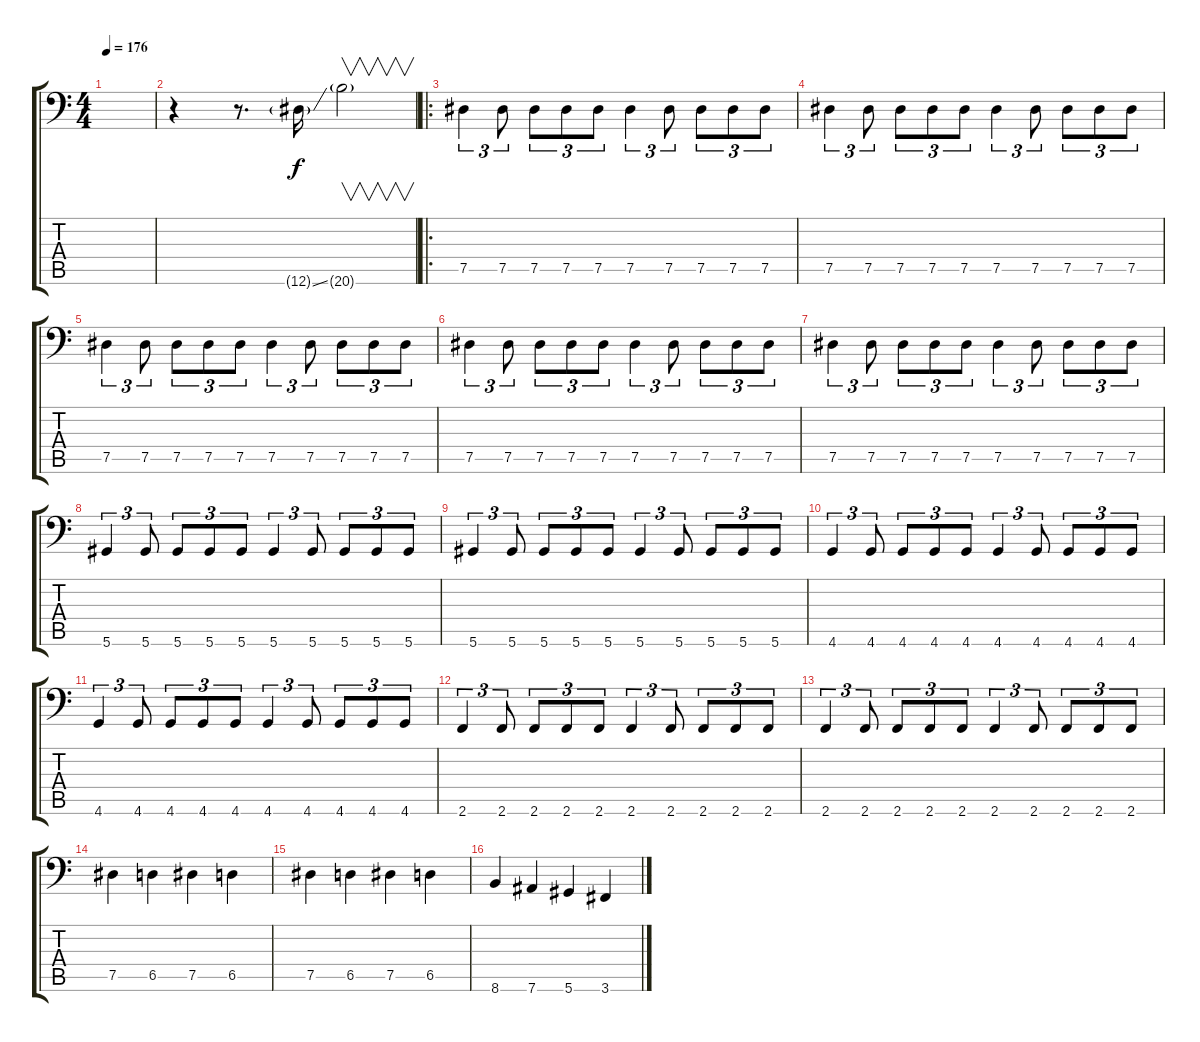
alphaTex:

\track "" {instrument electricbassfinger}
\staff {score tabs}
\tuning (Eb3 Bb2 Gb2 Db2 Ab1 Eb1) {hide}
\ts (4 4)
\tempo 176
\clef f4
\ks c
|
r.4 r.8{d} 12.6{ss g}.16 20.6{g}.2{v} |
\ro
7.5.4{tu (3 2) dy f} 7.5.8{tu (3 2)} 7.5.8{tu (3 2)} 7.5.8{tu (3 2)} 7.5.8{tu (3 2)} 7.5.4{tu (3 2)} 7.5.8{tu (3 2)} 7.5.8{tu (3 2)} 7.5.8{tu (3 2)} 7.5.8{tu (3 2)} |
7.5.4{tu (3 2)} 7.5.8{tu (3 2)} 7.5.8{tu (3 2)} 7.5.8{tu (3 2)} 7.5.8{tu (3 2)} 7.5.4{tu (3 2)} 7.5.8{tu (3 2)} 7.5.8{tu (3 2)} 7.5.8{tu (3 2)} 7.5.8{tu (3 2)} |
7.5.4{tu (3 2)} 7.5.8{tu (3 2)} 7.5.8{tu (3 2)} 7.5.8{tu (3 2)} 7.5.8{tu (3 2)} 7.5.4{tu (3 2)} 7.5.8{tu (3 2)} 7.5.8{tu (3 2)} 7.5.8{tu (3 2)} 7.5.8{tu (3 2)} |
7.5.4{tu (3 2)} 7.5.8{tu (3 2)} 7.5.8{tu (3 2)} 7.5.8{tu (3 2)} 7.5.8{tu (3 2)} 7.5.4{tu (3 2)} 7.5.8{tu (3 2)} 7.5.8{tu (3 2)} 7.5.8{tu (3 2)} 7.5.8{tu (3 2)} |
7.5.4{tu (3 2)} 7.5.8{tu (3 2)} 7.5.8{tu (3 2)} 7.5.8{tu (3 2)} 7.5.8{tu (3 2)} 7.5.4{tu (3 2)} 7.5.8{tu (3 2)} 7.5.8{tu (3 2)} 7.5.8{tu (3 2)} 7.5.8{tu (3 2)} |
5.6.4{tu (3 2)} 5.6.8{tu (3 2)} 5.6.8{tu (3 2)} 5.6.8{tu (3 2)} 5.6.8{tu (3 2)} 5.6.4{tu (3 2)} 5.6.8{tu (3 2)} 5.6.8{tu (3 2)} 5.6.8{tu (3 2)} 5.6.8{tu (3 2)} |
5.6.4{tu (3 2)} 5.6.8{tu (3 2)} 5.6.8{tu (3 2)} 5.6.8{tu (3 2)} 5.6.8{tu (3 2)} 5.6.4{tu (3 2)} 5.6.8{tu (3 2)} 5.6.8{tu (3 2)} 5.6.8{tu (3 2)} 5.6.8{tu (3 2)} |
4.6.4{tu (3 2)} 4.6.8{tu (3 2)} 4.6.8{tu (3 2)} 4.6.8{tu (3 2)} 4.6.8{tu (3 2)} 4.6.4{tu (3 2)} 4.6.8{tu (3 2)} 4.6.8{tu (3 2)} 4.6.8{tu (3 2)} 4.6.8{tu (3 2)} |
4.6.4{tu (3 2)} 4.6.8{tu (3 2)} 4.6.8{tu (3 2)} 4.6.8{tu (3 2)} 4.6.8{tu (3 2)} 4.6.4{tu (3 2)} 4.6.8{tu (3 2)} 4.6.8{tu (3 2)} 4.6.8{tu (3 2)} 4.6.8{tu (3 2)} |
2.6.4{tu (3 2)} 2.6.8{tu (3 2)} 2.6.8{tu (3 2)} 2.6.8{tu (3 2)} 2.6.8{tu (3 2)} 2.6.4{tu (3 2)} 2.6.8{tu (3 2)} 2.6.8{tu (3 2)} 2.6.8{tu (3 2)} 2.6.8{tu (3 2)} |
2.6.4{tu (3 2)} 2.6.8{tu (3 2)} 2.6.8{tu (3 2)} 2.6.8{tu (3 2)} 2.6.8{tu (3 2)} 2.6.4{tu (3 2)} 2.6.8{tu (3 2)} 2.6.8{tu (3 2)} 2.6.8{tu (3 2)} 2.6.8{tu (3 2)} |
7.5.4 6.5.4 7.5.4 6.5.4 |
7.5.4 6.5.4 7.5.4 6.5.4 |
8.6.4 7.6.4 5.6.4 3.6.4
